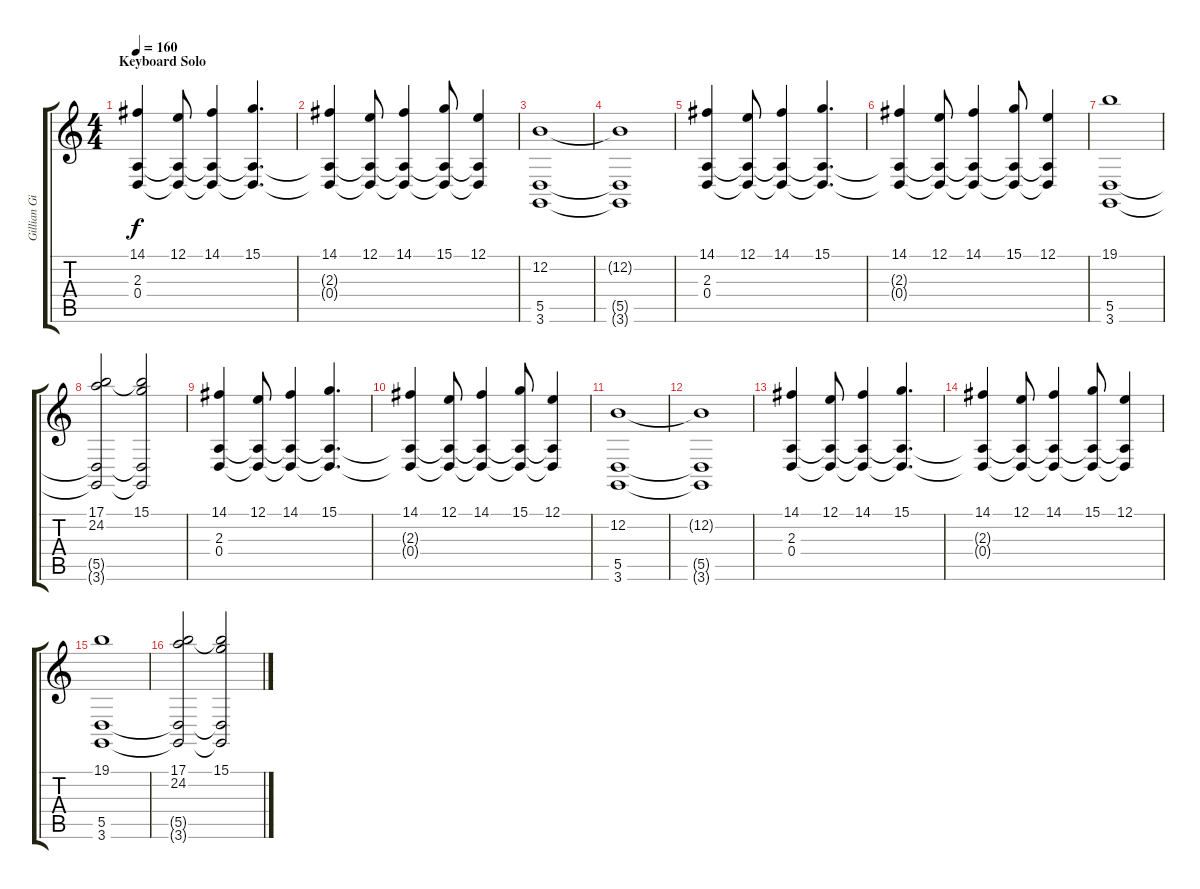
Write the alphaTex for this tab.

\track ("Gillian Gilbert" "Gillian Gi") {instrument synthstrings1}
\staff {score tabs}
\tuning (E4 B3 G3 D3 A2 E2) {hide}
\ts (4 4)
\section ("" "Keyboard Solo")
\tempo 160
\clef g2
\ks c
(14.1 2.3 0.4).4{dy f} (12.1 2.3{t} 0.4{t}).8 (14.1 2.3{t} 0.4{t}).4 (15.1 2.3{t} 0.4{t}).4{d} |
(14.1 2.3{t} 0.4{t}).4 (12.1 2.3{t} 0.4{t}).8 (14.1 2.3{t} 0.4{t}).4 (15.1 2.3{t} 0.4{t}).8 (12.1 2.3{t} 0.4{t}).4 |
(12.2 5.5 3.6).1 |
(12.2{t} 5.5{t} 3.6{t}).1 |
(14.1 2.3 0.4).4 (12.1 2.3{t} 0.4{t}).8 (14.1 2.3{t} 0.4{t}).4 (15.1 2.3{t} 0.4{t}).4{d} |
(14.1 2.3{t} 0.4{t}).4 (12.1 2.3{t} 0.4{t}).8 (14.1 2.3{t} 0.4{t}).4 (15.1 2.3{t} 0.4{t}).8 (12.1 2.3{t} 0.4{t}).4 |
(19.1 5.5 3.6).1 |
(17.1 24.2 5.5{t} 3.6{t}).2 (15.1 24.2{t} 5.5{t} 3.6{t}).2 |
(14.1 2.3 0.4).4 (12.1 2.3{t} 0.4{t}).8 (14.1 2.3{t} 0.4{t}).4 (15.1 2.3{t} 0.4{t}).4{d} |
(14.1 2.3{t} 0.4{t}).4 (12.1 2.3{t} 0.4{t}).8 (14.1 2.3{t} 0.4{t}).4 (15.1 2.3{t} 0.4{t}).8 (12.1 2.3{t} 0.4{t}).4 |
(12.2 5.5 3.6).1 |
(12.2{t} 5.5{t} 3.6{t}).1 |
(14.1 2.3 0.4).4 (12.1 2.3{t} 0.4{t}).8 (14.1 2.3{t} 0.4{t}).4 (15.1 2.3{t} 0.4{t}).4{d} |
(14.1 2.3{t} 0.4{t}).4 (12.1 2.3{t} 0.4{t}).8 (14.1 2.3{t} 0.4{t}).4 (15.1 2.3{t} 0.4{t}).8 (12.1 2.3{t} 0.4{t}).4 |
(19.1 5.5 3.6).1 |
(17.1 24.2 5.5{t} 3.6{t}).2 (15.1 24.2{t} 5.5{t} 3.6{t}).2
